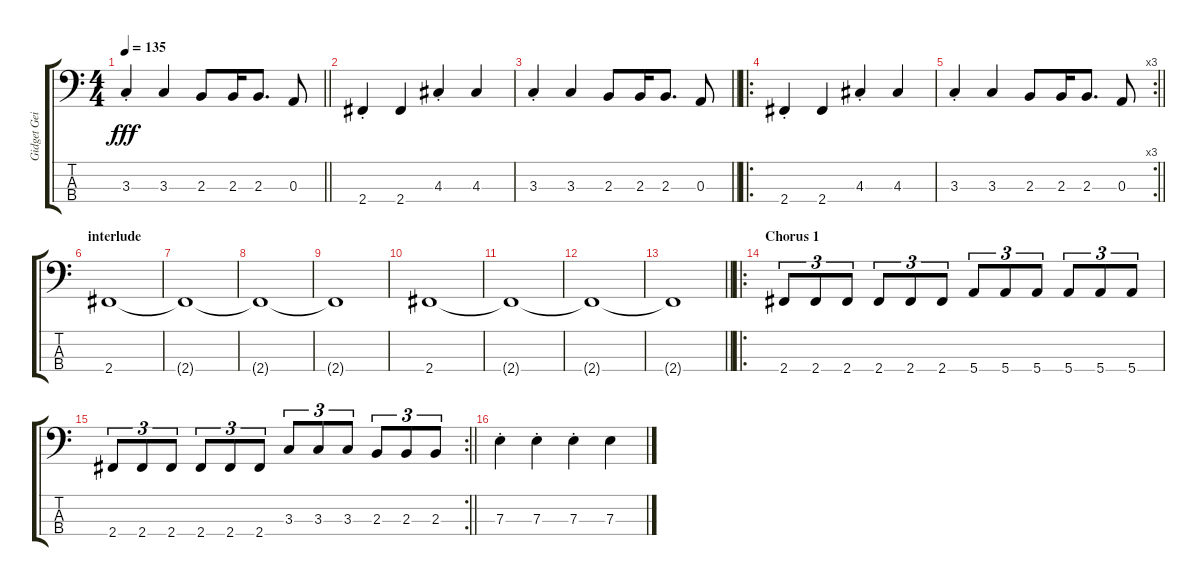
\track ("Gidget Gein" "Gidget Gei") {instrument electricbasspick}
\staff {score tabs}
\tuning (G2 D2 A1 E1) {hide}
\ts (4 4)
\tempo 135
\clef f4
\barLineRight lightlight
\ks c
3.3{st}.4{dy fff} 3.3.4 2.3.8 2.3.16 2.3.8{d} 0.3.8 |
2.4{st}.4 2.4.4 4.3{st}.4 4.3.4 |
\barLineRight lightlight
3.3{st}.4 3.3.4 2.3.8 2.3.16 2.3.8{d} 0.3.8 |
\ro
2.4{st}.4 2.4.4 4.3{st}.4 4.3.4 |
\rc 3
\barLineRight lightlight
3.3{st}.4 3.3.4 2.3.8 2.3.16 2.3.8{d} 0.3.8 |
\section ("" "interlude")
2.4.1 |
2.4{t}.1 |
2.4{t}.1 |
2.4{t}.1 |
2.4.1 |
2.4{t}.1 |
2.4{t}.1 |
\barLineRight lightlight
2.4{t}.1 |
\ro
\section ("" "Chorus 1")
2.4.8{tu (3 2)} 2.4.8{tu (3 2)} 2.4.8{tu (3 2)} 2.4.8{tu (3 2)} 2.4.8{tu (3 2)} 2.4.8{tu (3 2)} 5.4.8{tu (3 2)} 5.4.8{tu (3 2)} 5.4.8{tu (3 2)} 5.4.8{tu (3 2)} 5.4.8{tu (3 2)} 5.4.8{tu (3 2)} |
\rc 2
\barLineRight lightlight
2.4.8{tu (3 2)} 2.4.8{tu (3 2)} 2.4.8{tu (3 2)} 2.4.8{tu (3 2)} 2.4.8{tu (3 2)} 2.4.8{tu (3 2)} 3.3.8{tu (3 2)} 3.3.8{tu (3 2)} 3.3.8{tu (3 2)} 2.3.8{tu (3 2)} 2.3.8{tu (3 2)} 2.3.8{tu (3 2)} |
7.3{st}.4 7.3{st}.4 7.3{st}.4 7.3.4
